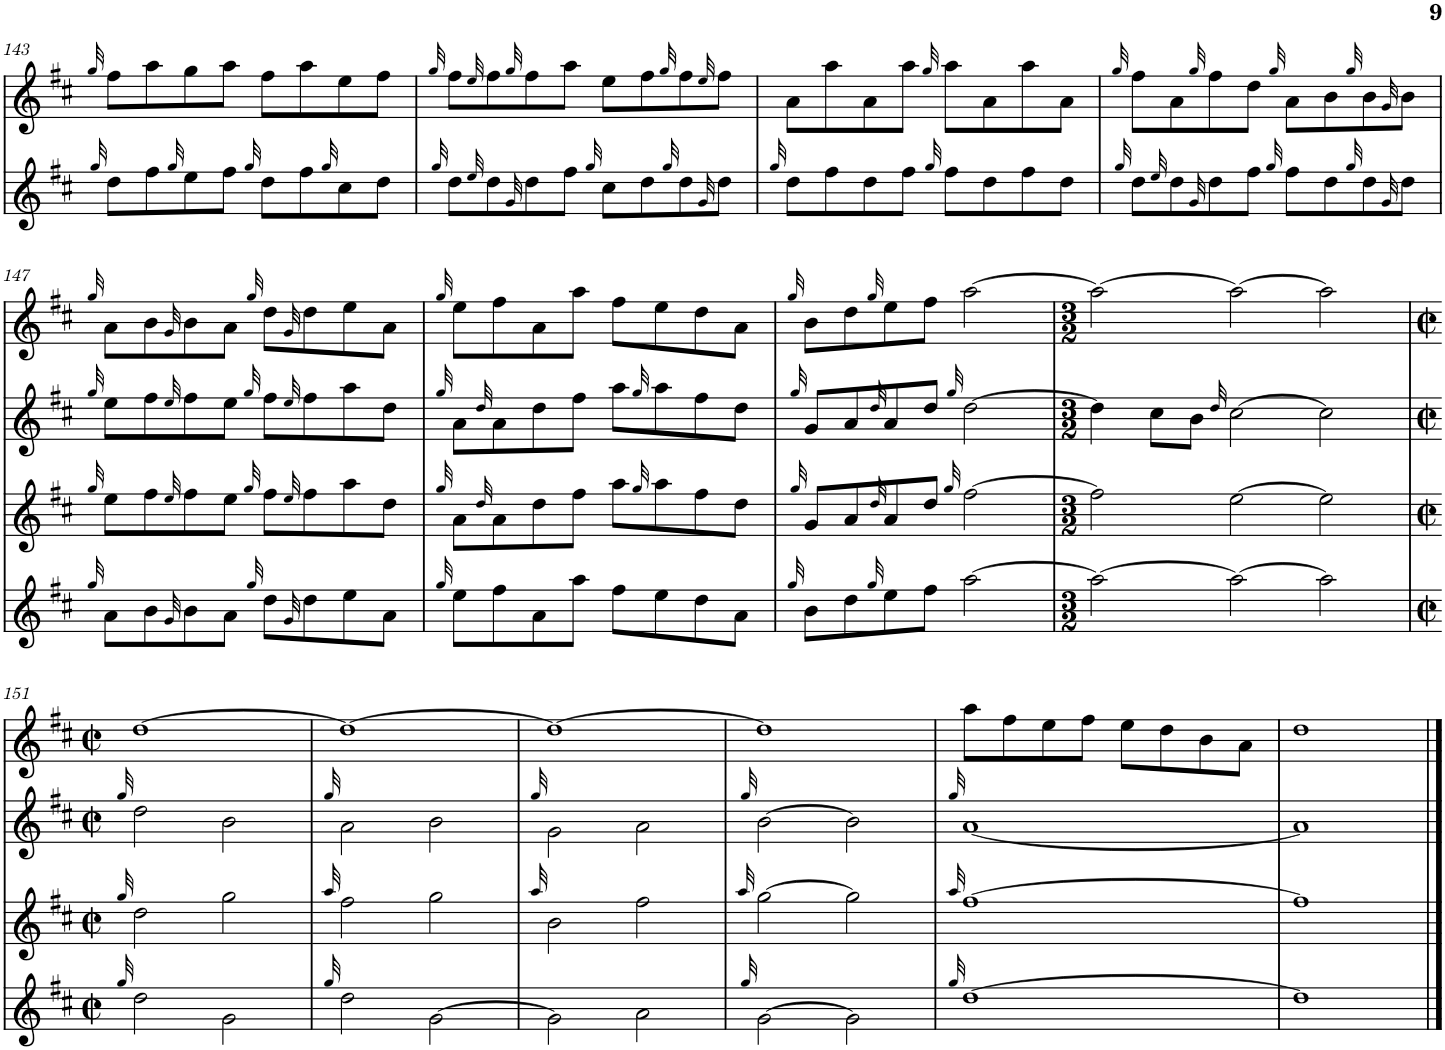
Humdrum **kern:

**kern	**kern	**kern	**kern
*part4	*part3	*part2	*part1
*staff4	*staff3	*staff2	*staff1
*I"Piano	*I"Piano	*I"Piano	*I"alto
*I'Pno	*I'Pno	*I'Pno	*
!!LO:PB:g=z
*clefG2	*clefG2	*clefG2	*clefG2
*k[f#c#]	*k[f#c#]	*k[f#c#]	*k[f#c#]
*M2/2	*M2/2	*M2/2	*M2/2
*met(c|)	*met(c|)	*met(c|)	*met(c|)
=143	=143	=143	=143
.	.	32qgg/	32qgg/
1r	1r	8dd\L	8ff#\L
.	.	8ff#\	8aa\
.	.	32qgg/	.
.	.	8ee\	8gg\
.	.	8ff#\J	8aa\J
.	.	32qgg/	.
.	.	8dd\L	8ff#\L
.	.	8ff#\	8aa\
.	.	32qgg/	.
.	.	8cc#\	8ee\
.	.	8dd\J	8ff#\J
=144	=144	=144	=144
.	.	32qgg/	32qgg/
1r	1r	8dd\L	8ff#\L
.	.	32qee/	32qee/
.	.	8dd\	8ff#\
.	.	32qg/	32qgg/
.	.	8dd\	8ff#\
.	.	8ff#\J	8aa\J
.	.	32qgg/	.
.	.	8cc#\L	8ee\L
.	.	8dd\	8ff#\
.	.	32qgg/	32qgg/
.	.	8dd\	8ff#\
.	.	32qg/	32qee/
.	.	8dd\J	8ff#\J
=145	=145	=145	=145
.	.	32qgg/	.
1r	1r	8dd\L	8a\L
.	.	8ff#\	8aa\
.	.	8dd\	8a\
.	.	8ff#\J	8aa\J
.	.	32qgg/	32qgg/
.	.	8ff#\L	8aa\L
.	.	8dd\	8a\
.	.	8ff#\	8aa\
.	.	8dd\J	8a\J
=146	=146	=146	=146
.	.	32qgg/	32qgg/
1r	1r	8dd\L	8ff#\L
.	.	32qee/	.
.	.	8dd\	8a\
.	.	32qg/	32qgg/
.	.	8dd\	8ff#\
.	.	8ff#\J	8dd\J
.	.	32qgg/	32qgg/
.	.	8ff#\L	8a\L
.	.	8dd\	8b\
.	.	32qgg/	32qgg/
.	.	8dd\	8b\
.	.	32qg/	32qg/
.	.	8dd\J	8b\J
!!LO:LB:g=z
=147	=147	=147	=147
32qgg/	32qgg/	32qgg/	32qgg/
8a\L	8ee\L	8ee\L	8a\L
8b\	8ff#\	8ff#\	8b\
32qg/	32qee/	32qee/	32qg/
8b\	8ff#\	8ff#\	8b\
8a\J	8ee\J	8ee\J	8a\J
32qgg/	32qgg/	32qgg/	32qgg/
8dd\L	8ff#\L	8ff#\L	8dd\L
32qg/	32qee/	32qee/	32qg/
8dd\	8ff#\	8ff#\	8dd\
8ee\	8aa\	8aa\	8ee\
8a\J	8dd\J	8dd\J	8a\J
=148	=148	=148	=148
32qgg/	32qgg/	32qgg/	32qgg/
8ee\L	8a\L	8a\L	8ee\L
.	32qdd/	32qdd/	.
8ff#\	8a\	8a\	8ff#\
8a\	8dd\	8dd\	8a\
8aa\J	8ff#\J	8ff#\J	8aa\J
8ff#\L	8aa\L	8aa\L	8ff#\L
.	32qgg/	32qgg/	.
8ee\	8aa\	8aa\	8ee\
8dd\	8ff#\	8ff#\	8dd\
8a\J	8dd\J	8dd\J	8a\J
=149	=149	=149	=149
32qgg/	32qgg/	32qgg/	32qgg/
8b\L	8g/L	8g/L	8b\L
8dd\	8a/	8a/	8dd\
32qgg/	32qdd/	32qdd/	32qgg/
8ee\	8a/	8a/	8ee\
8ff#\J	8dd/J	8dd/J	8ff#\J
.	32qgg/	32qgg/	.
[2aa\	[2ff#\	[2dd\	[2aa\
=150	=150	=150	=150
*M3/2	*M3/2	*M3/2	*M3/2
2aa\_	2ff#\]	4dd\]	2aa\_
.	.	8cc#\L	.
.	.	8b\J	.
.	.	32qdd/	.
2aa\_	[2ee\	[2cc#\	2aa\_
2aa\]	2ee\]	2cc#\]	2aa\]
!!LO:LB:g=z
=151	=151	=151	=151
*M2/2	*M2/2	*M2/2	*M2/2
*met(c|)	*met(c|)	*met(c|)	*met(c|)
32qgg/	32qgg/	32qgg/	.
2dd\	2dd\	2dd\	[1dd
2g\	2gg\	2b\	.
=152	=152	=152	=152
32qgg/	32qaa/	32qgg/	.
2dd\	2ff#\	2a\	1dd_
[2g\	2gg\	2b\	.
=153	=153	=153	=153
.	32qaa/	32qgg/	.
2g\]	2b\	2g\	1dd_
2a\	2ff#\	2a\	.
=154	=154	=154	=154
32qgg/	32qaa/	32qgg/	.
[2g\	[2gg\	[2b\	1dd]
2g\]	2gg\]	2b\]	.
=155	=155	=155	=155
32qgg/	32qaa/	32qgg/	.
[1dd	[1ff#	[1a	8aa\L
.	.	.	8ff#\
.	.	.	8ee\
.	.	.	8ff#\J
.	.	.	8ee\L
.	.	.	8dd\
.	.	.	8b\
.	.	.	8a\J
=156	=156	=156	=156
1dd]	1ff#]	1a]	1dd
==	==	==	==
*-	*-	*-	*-
